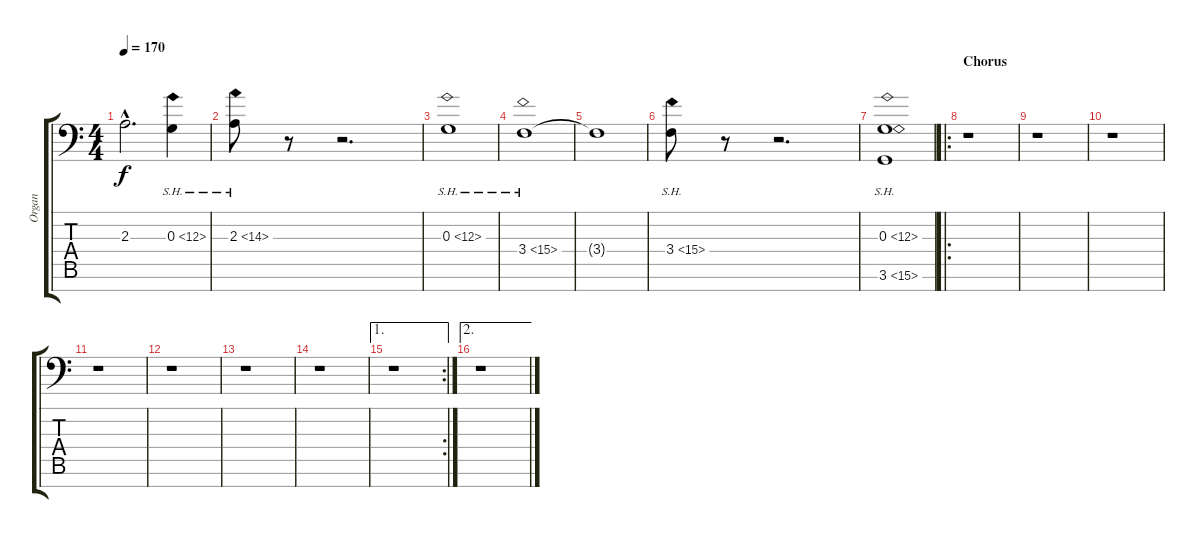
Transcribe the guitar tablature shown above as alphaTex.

\track ("Organ" "Organ") {instrument churchorgan}
\staff {score tabs}
\tuning (E4 B3 G3 D3 A2 E2 C-1) {hide}
\ts (4 4)
\tempo 170
\clef f4
\ks c
2.3{hac t}.2{d dy f} 0.3{sh 12}.4 |
2.3{sh 12}.8 r.8 r.2{d} |
0.3{sh 12}.1 |
3.4{sh 12}.1 |
3.4{t}.1 |
3.4{sh 12}.8 r.8 r.2{d} |
(0.3{sh 12} 3.6{sh 12}).1 |
\ro
\section ("" "Chorus")
r.1 |
r.1 |
r.1 |
r.1 |
r.1 |
r.1 |
r.1 |
\ae 1
\rc 2
r.1 |
\ae 2
r.1
